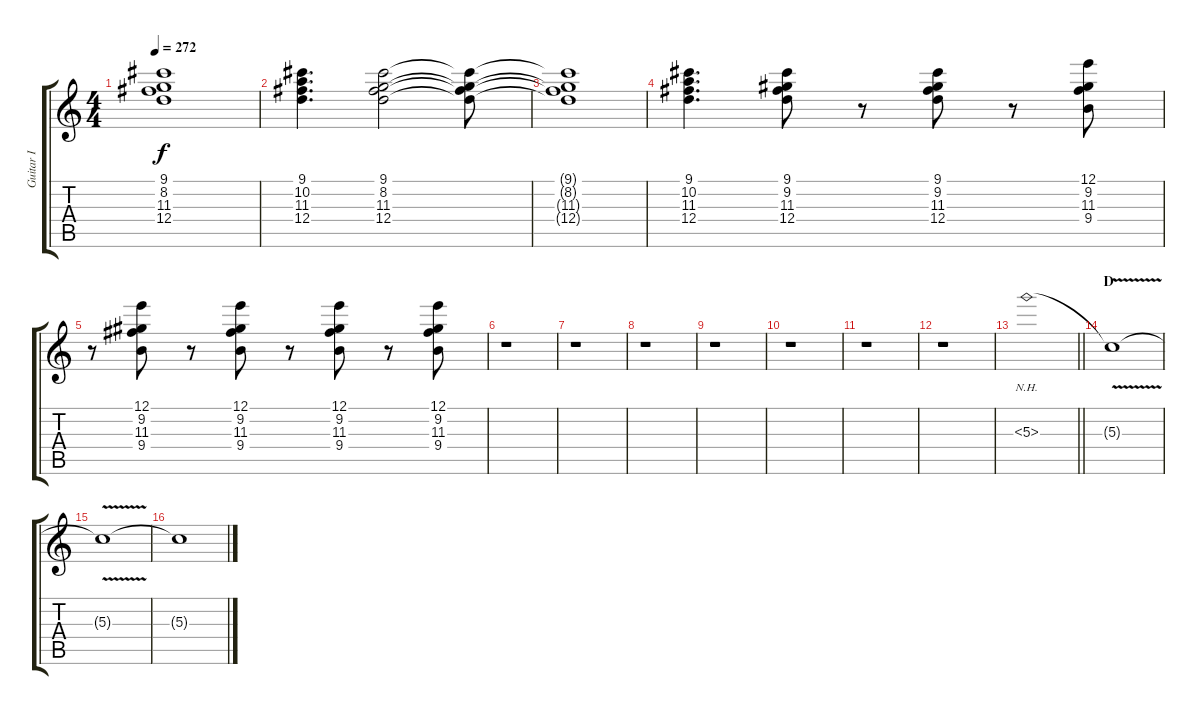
\track ("Guitar I" "Guitar I") {instrument distortionguitar}
\staff {score tabs}
\tuning (E4 B3 G3 D3 A2 E2) {hide}
\ts (4 4)
\tempo 272
\clef g2
\ks c
(9.1{t} 8.2{t} 11.3{t} 12.4{t}).1{dy f} |
(9.1 10.2 11.3 12.4).4{d} (9.1 8.2 11.3 12.4).2 (9.1{t} 8.2{t} 11.3{t} 12.4{t}).8 |
(9.1{t} 8.2{t} 11.3{t} 12.4{t}).1 |
(9.1 10.2 11.3 12.4).4{d} (9.1 9.2 11.3 12.4).8 r.8 (9.1 9.2 11.3 12.4).8 r.8 (12.1 9.2 11.3 9.4).8 |
r.8 (12.1 9.2 11.3 9.4).8 r.8 (12.1 9.2 11.3 9.4).8 r.8 (12.1 9.2 11.3 9.4).8 r.8 (12.1 9.2 11.3 9.4).8 |
r.1 |
r.1 |
r.1 |
r.1 |
r.1 |
r.1 |
r.1 |
\barLineRight lightlight
5.3{nh}.1 |
\section ("" "D")
5.3{v t}.1 |
5.3{t}.1 |
5.3{t}.1
